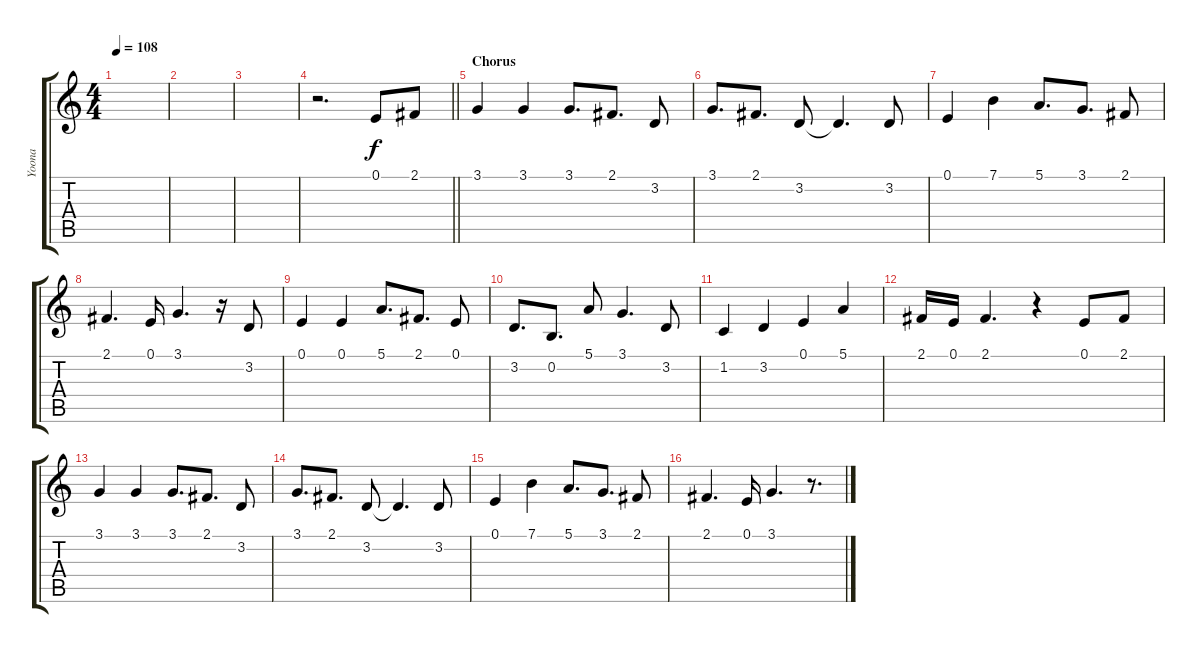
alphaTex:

\track ("Yoona" "Yoona") {instrument altosax}
\staff {score tabs}
\tuning (E4 B3 G3 D3 A2 E2) {hide}
\ts (4 4)
\tempo 108
\clef g2
\ks c
|
|
|
\barLineRight lightlight
r.2{d} 0.1.8{volume 8} 2.1.8 |
\section ("" "Chorus")
3.1.4 3.1.4 3.1.8{d} 2.1.8{d} 3.2.8 |
3.1.8{d} 2.1.8{d} 3.2.8 3.2{t}.4{d} 3.2.8 |
0.1.4 7.1.4 5.1.8{d} 3.1.8{d} 2.1.8 |
2.1.4{d} 0.1.16 3.1.4{d} r.16 3.2.8 |
0.1.4 0.1.4 5.1.8{d} 2.1.8{d} 0.1.8 |
3.2.8{d} 0.2.8{d} 5.1.8 3.1.4{d} 3.2.8 |
1.2.4 3.2.4 0.1.4 5.1.4 |
2.1.16 0.1.16 2.1.4{d} r.4 0.1.8 2.1.8 |
3.1.4 3.1.4 3.1.8{d} 2.1.8{d} 3.2.8 |
3.1.8{d} 2.1.8{d} 3.2.8 3.2{t}.4{d} 3.2.8 |
0.1.4 7.1.4 5.1.8{d} 3.1.8{d} 2.1.8 |
2.1.4{d} 0.1.16 3.1.4{d} r.8{d}
